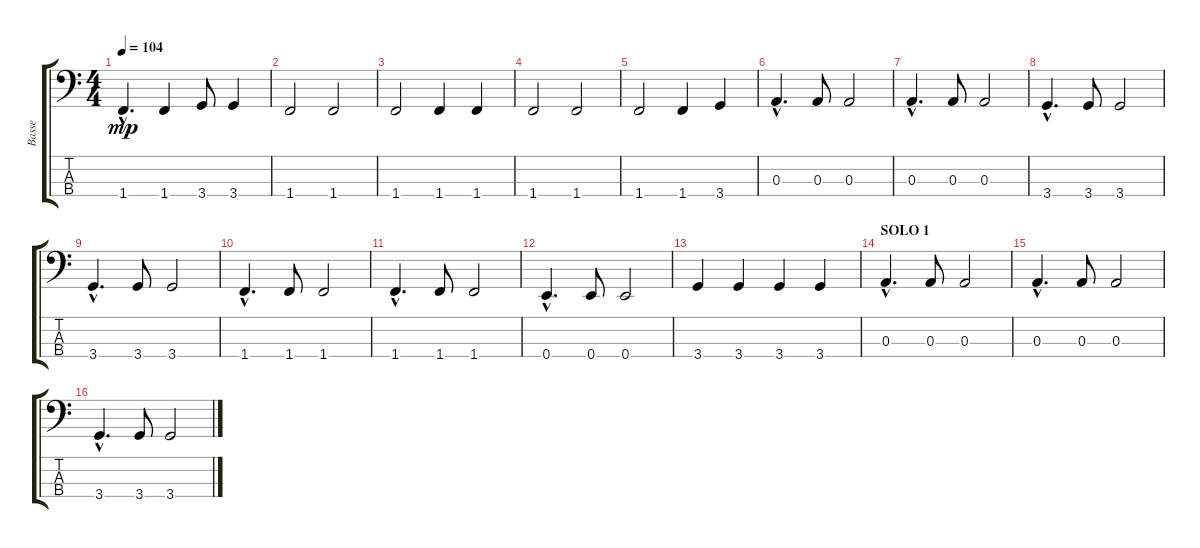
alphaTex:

\track ("Basse" "Basse") {instrument electricbasspick}
\staff {score tabs}
\tuning (G2 D2 A1 E1) {hide}
\ts (4 4)
\tempo 104
\clef f4
\ks c
1.4{hac}.4{d dy mp} 1.4.4 3.4.8 3.4.4 |
1.4.2 1.4.2 |
1.4.2 1.4.4 1.4.4 |
1.4.2 1.4.2 |
1.4.2 1.4.4 3.4.4 |
0.3{hac}.4{d} 0.3.8 0.3.2 |
0.3{hac}.4{d} 0.3.8 0.3.2 |
3.4{hac}.4{d} 3.4.8 3.4.2 |
3.4{hac}.4{d} 3.4.8 3.4.2 |
1.4{hac}.4{d} 1.4.8 1.4.2 |
1.4{hac}.4{d} 1.4.8 1.4.2 |
0.4{hac}.4{d} 0.4.8 0.4.2 |
3.4.4 3.4.4 3.4.4 3.4.4 |
\section ("" "SOLO 1")
0.3{hac}.4{d} 0.3.8 0.3.2 |
0.3{hac}.4{d} 0.3.8 0.3.2 |
3.4{hac}.4{d} 3.4.8 3.4.2
